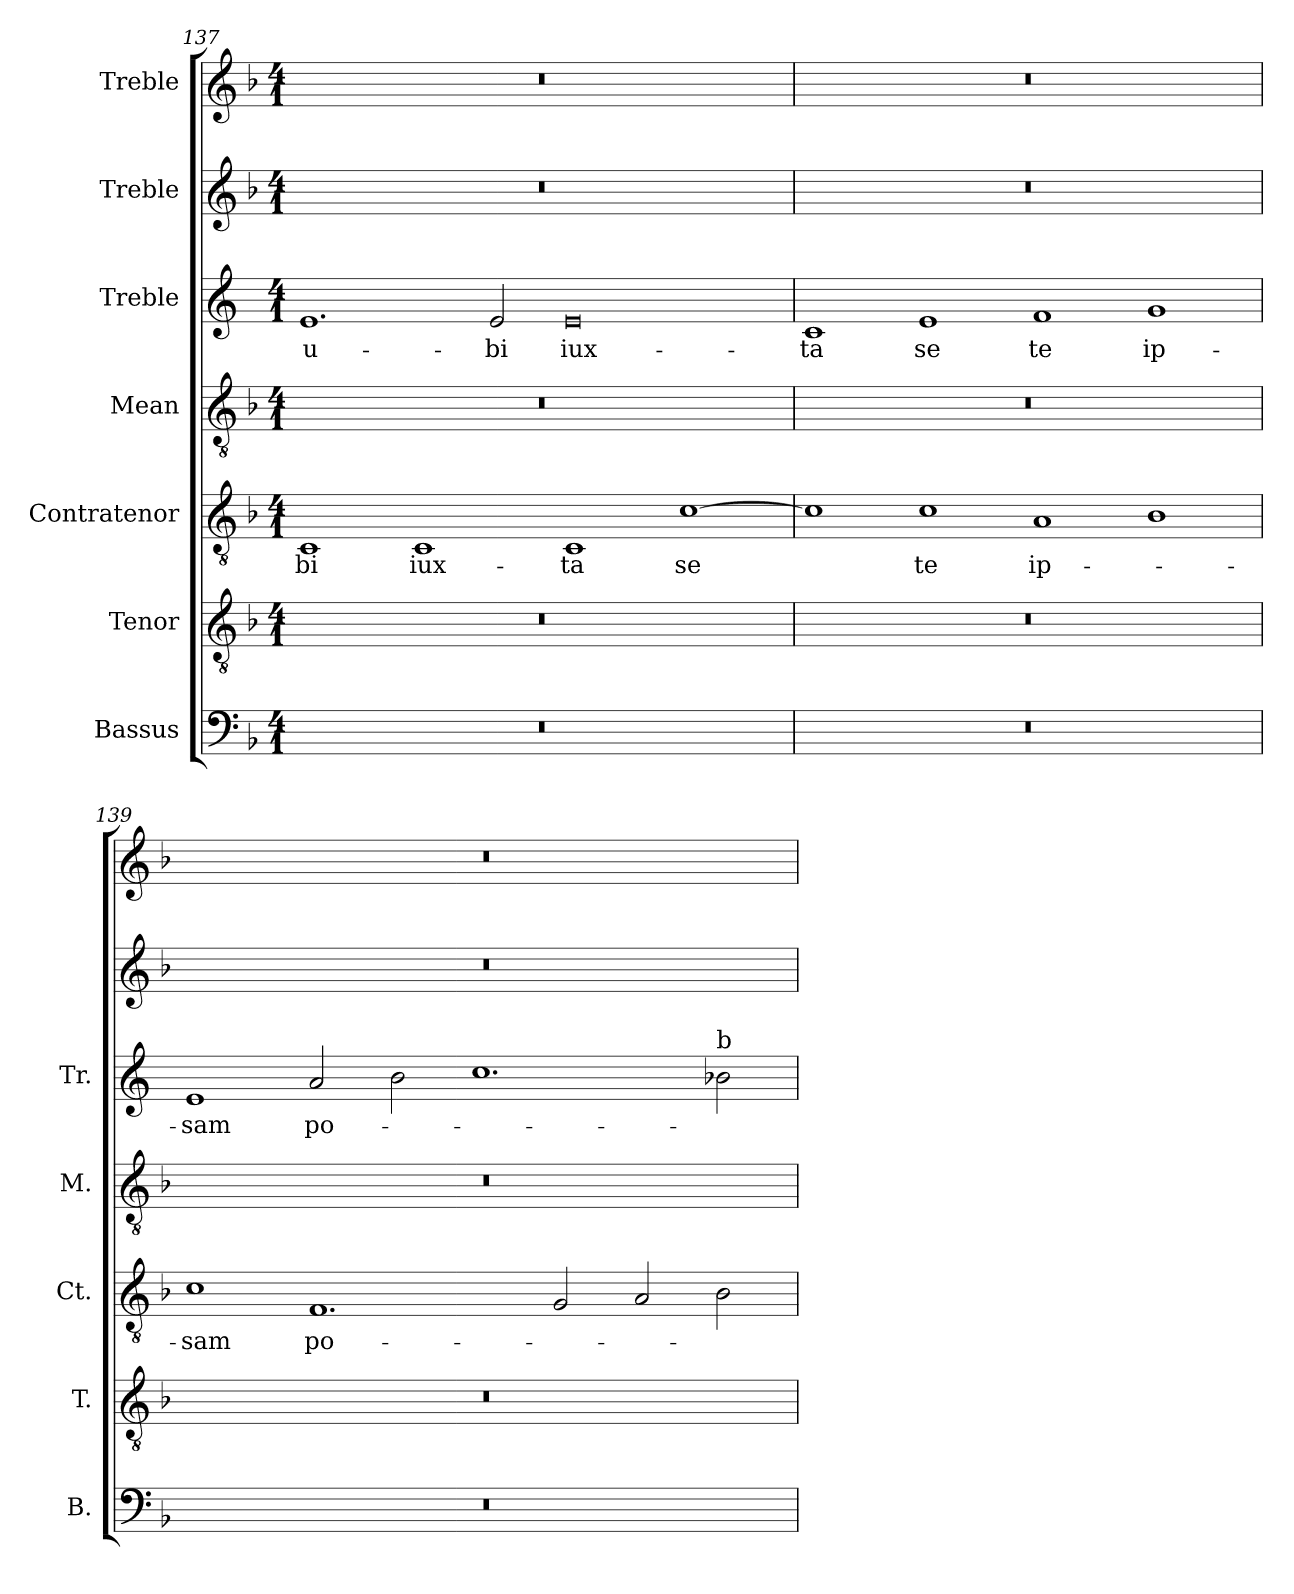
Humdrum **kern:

**kern	**kern	**kern	**text	**kern	**kern	**text	**kern	**kern
*part7	*part6	*part5	*part5	*part4	*part3	*part3	*part2	*part1
*staff7	*staff6	*staff5	*staff5	*staff4	*staff3	*staff3	*staff2	*staff1
*I"Bassus	*I"Tenor	*I"Contratenor	*	*I"Mean	*I"Treble	*	*I"Treble	*I"Treble
*I'B.	*I'T.	*I'Ct.	*	*I'M.	*I'Tr.	*	*	*
!!LO:LB:g=z
*clefF4	*clefGv2	*clefGv2	*	*clefGv2	*clefG2	*	*clefG2	*clefG2
*	*ITrd7c12	*ITrd7c12	*	*ITrd7c12	*	*	*	*
*k[b-]	*k[b-]	*k[b-]	*	*k[b-]	*k[]	*	*k[b-]	*k[b-]
*F:	*F:	*F:	*	*F:	*	*	*F:	*F:
*M4/1	*M4/1	*M4/1	*	*M4/1	*M4/1	*	*M4/1	*M4/1
=137	=137	=137	=137	=137	=137	=137	=137	=137
!LO:N:vis=1	!LO:N:vis=1	!	!	!	!	!	!	!
!	!	!	!LO:LY:b:color=#000000	!LO:N:vis=1	!	!	!	!
!	!	!	!	!	!	!LO:LY:b:color=#000000	!LO:N:vis=1	!LO:N:vis=1
00r	00r	1CCi	-bi	00r	1.ei	u-	00r	00r
!	!	!	!LO:LY:b:color=#000000	!	!	!	!	!
.	.	1CCi	iux-	.	.	.	.	.
!	!	!	!	!	!	!LO:LY:b:color=#000000	!	!
.	.	.	.	.	2ei/	-bi	.	.
!	!	!	!LO:LY:b:color=#000000	!	!	!	!	!
!	!	!	!	!	!	!LO:LY:b:color=#000000	!	!
.	.	1CCi	-ta	.	0ei	iux-	.	.
!	!	!	!LO:LY:b:color=#000000	!	!	!	!	!
.	.	[>1Ci	se	.	.	.	.	.
=138`	=138`	=138`	=138`	=138`	=138`	=138`	=138`	=138`
!LO:N:vis=1	!LO:N:vis=1	!	!	!LO:N:vis=1	!	!	!	!
!	!	!	!	!	!	!LO:LY:b:color=#000000	!LO:N:vis=1	!LO:N:vis=1
00r	00r	1Ci]	.	00r	1ci	-ta	00r	00r
!	!	!	!LO:LY:b:color=#000000	!	!	!	!	!
!	!	!	!	!	!	!LO:LY:b:color=#000000	!	!
.	.	1Ci	te	.	1ei	se	.	.
!	!	!	!LO:LY:b:color=#000000	!	!	!	!	!
!	!	!	!	!	!	!LO:LY:b:color=#000000	!	!
.	.	1AAi	ip-	.	1fi	te	.	.
!	!	!	!	!	!	!LO:LY:b:color=#000000	!	!
.	.	1BB-i	.	.	1gi	ip-	.	.
=139`	=139`	=139`	=139`	=139`	=139`	=139`	=139`	=139`
!LO:N:vis=1	!LO:N:vis=1	!	!	!	!	!	!	!
!	!	!	!LO:LY:b:color=#000000	!LO:N:vis=1	!	!	!	!
!	!	!	!	!	!	!LO:LY:b:color=#000000	!LO:N:vis=1	!LO:N:vis=1
00r	00r	1Ci	-sam	00r	1ei	-sam	00r	00r
!	!	!	!LO:LY:b:color=#000000	!	!	!	!	!
!	!	!	!	!	!	!LO:LY:b:color=#000000	!	!
.	.	1.FFi	po-	.	2ai/	po-	.	.
.	.	.	.	.	2bi\	.	.	.
.	.	.	.	.	1.cci	.	.	.
.	.	2GGi/	.	.	.	.	.	.
.	.	2AAi/	.	.	.	.	.	.
!	!	!	!	!	!LO:TX:a:t=b	!	!	!
.	.	2BB-i\	.	.	2b-i\	.	.	.
=`	=`	=`	=`	=`	=`	=`	=`	=`
*-	*-	*-	*-	*-	*-	*-	*-	*-
